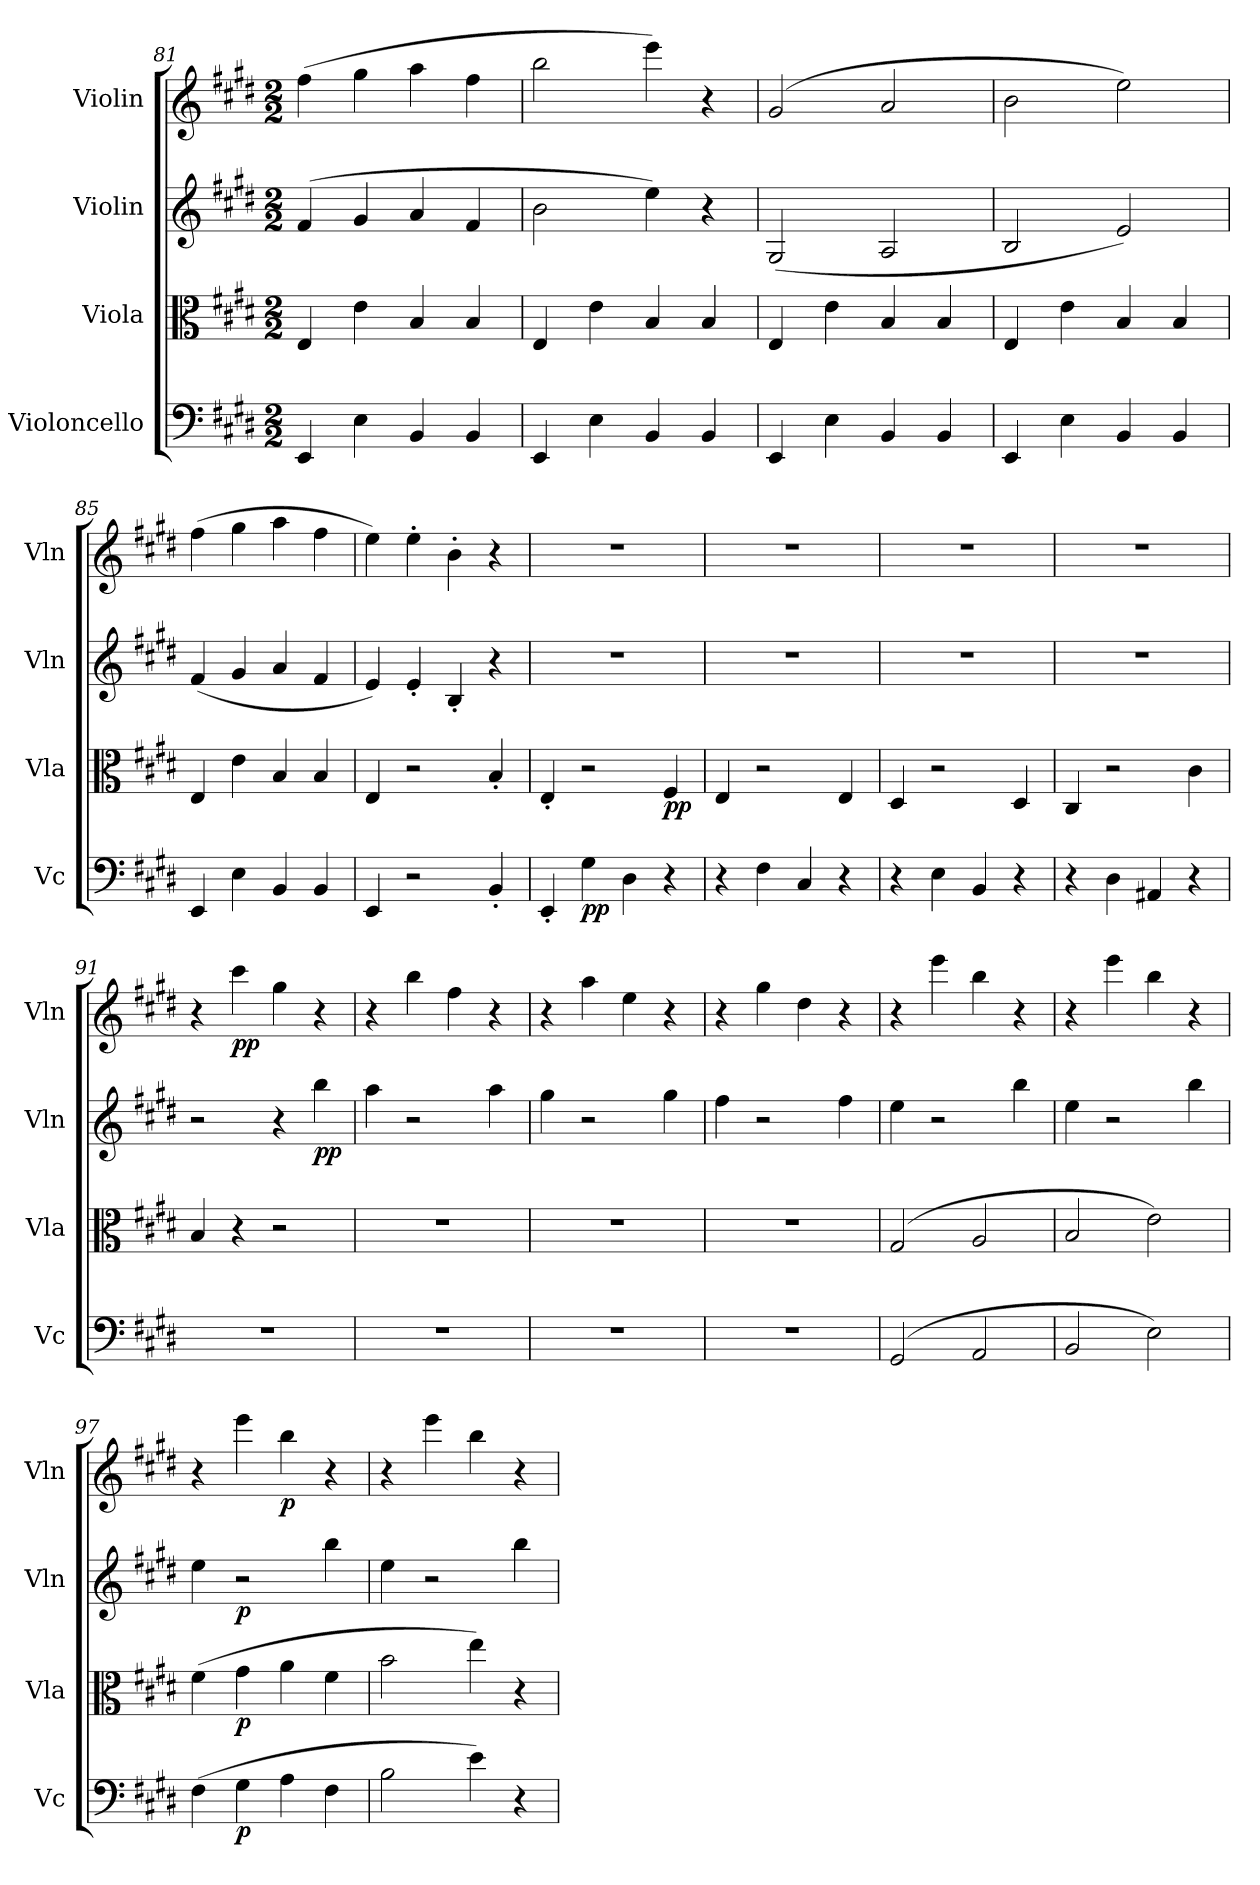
**kern	**dynam	**kern	**dynam	**kern	**dynam	**kern	**dynam
*part4	*part4	*part3	*part3	*part2	*part2	*part1	*part1
*staff4	*staff4	*staff3	*staff3	*staff2	*staff2	*staff1	*staff1
*I"Violoncello	*	*I"Viola	*	*I"Violin	*	*I"Violin	*
*I'Vc	*	*I'Vla	*	*I'Vln	*	*I'Vln	*
*clefF4	*	*clefC3	*	*clefG2	*	*clefG2	*
*k[f#c#g#d#]	*	*k[f#c#g#d#]	*	*k[f#c#g#d#]	*	*k[f#c#g#d#]	*
*E:	*	*E:	*	*E:	*	*E:	*
*M2/2	*	*M2/2	*	*M2/2	*	*M2/2	*
=81	=81	=81	=81	=81	=81	=81	=81
4EE/	.	4E/	.	(4f#/	.	(4ff#\	.
4E\	.	4e\	.	4g#/	.	4gg#\	.
4BB/	.	4B/	.	4a/	.	4aa\	.
4BB/	.	4B/	.	4f#/	.	4ff#\	.
=82	=82	=82	=82	=82	=82	=82	=82
4EE/	.	4E/	.	2b\	.	2bb\	.
4E\	.	4e\	.	.	.	.	.
4BB/	.	4B/	.	4ee\)	.	4eee\)	.
4BB/	.	4B/	.	4r	.	4r	.
=83	=83	=83	=83	=83	=83	=83	=83
4EE/	.	4E/	.	(2G#/	.	(2g#/	.
4E\	.	4e\	.	.	.	.	.
4BB/	.	4B/	.	2A/	.	2a/	.
4BB/	.	4B/	.	.	.	.	.
=84	=84	=84	=84	=84	=84	=84	=84
4EE/	.	4E/	.	2B/	.	2b\	.
4E\	.	4e\	.	.	.	.	.
4BB/	.	4B/	.	2e/)	.	2ee\)	.
4BB/	.	4B/	.	.	.	.	.
=85	=85	=85	=85	=85	=85	=85	=85
4EE/	.	4E/	.	(4f#/	.	(4ff#\	.
4E\	.	4e\	.	4g#/	.	4gg#\	.
4BB/	.	4B/	.	4a/	.	4aa\	.
4BB/	.	4B/	.	4f#/	.	4ff#\	.
=86	=86	=86	=86	=86	=86	=86	=86
4EE/	.	4E/	.	4e/)	.	4ee\)	.
2r	.	2r	.	4e'/	.	4ee'\	.
.	.	.	.	4B'/	.	4b'\	.
4BB'/	.	4B'/	.	4r	.	4r	.
=87	=87	=87	=87	=87	=87	=87	=87
4EE'/	.	4E'/	.	1r	.	1r	.
4G#\	pp	2r	.	.	.	.	.
4D#\	.	.	.	.	.	.	.
4r	.	4F#/	pp	.	.	.	.
=88	=88	=88	=88	=88	=88	=88	=88
4r	.	4E/	.	1r	.	1r	.
4F#\	.	2r	.	.	.	.	.
4C#/	.	.	.	.	.	.	.
4r	.	4E/	.	.	.	.	.
=89	=89	=89	=89	=89	=89	=89	=89
4r	.	4D#/	.	1r	.	1r	.
4E\	.	2r	.	.	.	.	.
4BB/	.	.	.	.	.	.	.
4r	.	4D#/	.	.	.	.	.
=90	=90	=90	=90	=90	=90	=90	=90
4r	.	4C#/	.	1r	.	1r	.
4D#\	.	2r	.	.	.	.	.
4AA#X/	.	.	.	.	.	.	.
4r	.	4c#\	.	.	.	.	.
=91	=91	=91	=91	=91	=91	=91	=91
1r	.	4B/	.	2r	.	4r	.
.	.	4r	.	.	.	4ccc#\	pp
.	.	2r	.	4r	.	4gg#\	.
.	.	.	.	4bb\	pp	4r	.
=92	=92	=92	=92	=92	=92	=92	=92
1r	.	1r	.	4aa\	.	4r	.
.	.	.	.	2r	.	4bb\	.
.	.	.	.	.	.	4ff#\	.
.	.	.	.	4aa\	.	4r	.
=93	=93	=93	=93	=93	=93	=93	=93
1r	.	1r	.	4gg#\	.	4r	.
.	.	.	.	2r	.	4aa\	.
.	.	.	.	.	.	4ee\	.
.	.	.	.	4gg#\	.	4r	.
=94	=94	=94	=94	=94	=94	=94	=94
1r	.	1r	.	4ff#\	.	4r	.
.	.	.	.	2r	.	4gg#\	.
.	.	.	.	.	.	4dd#\	.
.	.	.	.	4ff#\	.	4r	.
=95	=95	=95	=95	=95	=95	=95	=95
(2GG#/	.	(2G#/	.	4ee\	.	4r	.
.	.	.	.	2r	.	4eee\	.
2AA/	.	2A/	.	.	.	4bb\	.
.	.	.	.	4bb\	.	4r	.
=96	=96	=96	=96	=96	=96	=96	=96
2BB/	.	2B/	.	4ee\	.	4r	.
.	.	.	.	2r	.	4eee\	.
2E\)	.	2e\)	.	.	.	4bb\	.
.	.	.	.	4bb\	.	4r	.
=97	=97	=97	=97	=97	=97	=97	=97
(4F#\	.	(4f#\	.	4ee\	.	4r	.
4G#\	p	4g#\	p	2r	p	4eee\	.
4A\	.	4a\	.	.	.	4bb\	p
4F#\	.	4f#\	.	4bb\	.	4r	.
=98	=98	=98	=98	=98	=98	=98	=98
2B\	.	2b\	.	4ee\	.	4r	.
.	.	.	.	2r	.	4eee\	.
4e\)	.	4ee\)	.	.	.	4bb\	.
4r	.	4r	.	4bb\	.	4r	.
=	=	=	=	=	=	=	=
*-	*-	*-	*-	*-	*-	*-	*-
